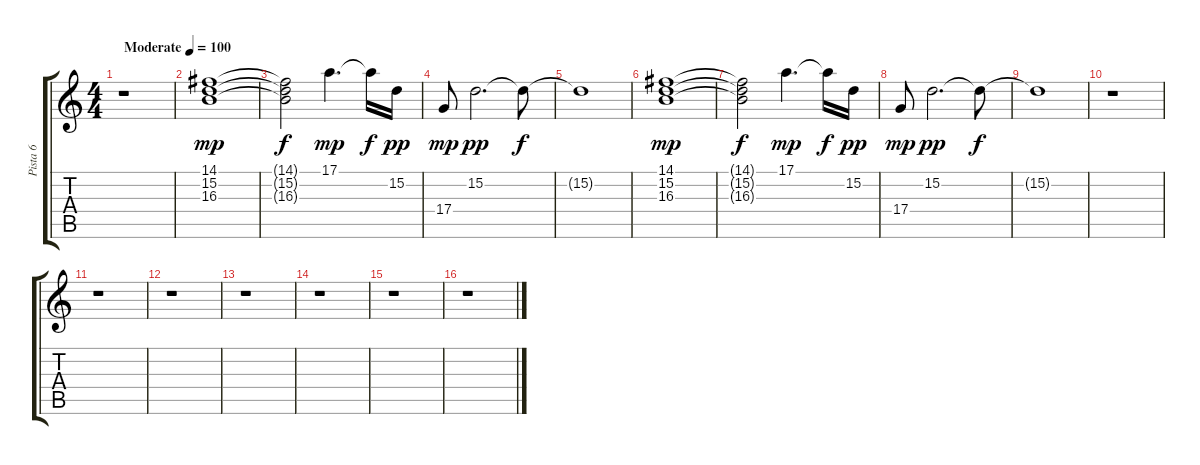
\track ("Pista 6" "Pista 6") {instrument rockorgan}
\staff {score tabs}
\tuning (E4 B3 G3 D3 A2 E2) {hide}
\ts (4 4)
\tempo (100 "Moderate")
\clef g2
\ks c
r.1{dy mp instrument rockorgan} |
(14.1 15.2 16.3).1 |
(14.1{t} 15.2{t} 16.3{t}).2{dy f} 17.1.4{d dy mp} 17.1{t}.16{dy f} 15.2.16{dy pp} |
17.4.8{dy mp} 15.2.2{d dy pp} 15.2{t}.8{dy f} |
15.2{t}.1 |
(14.1 15.2 16.3).1{dy mp} |
(14.1{t} 15.2{t} 16.3{t}).2{dy f} 17.1.4{d dy mp} 17.1{t}.16{dy f} 15.2.16{dy pp} |
17.4.8{dy mp} 15.2.2{d dy pp} 15.2{t}.8{dy f} |
15.2{t}.1 |
r.1 |
r.1 |
r.1 |
r.1 |
r.1 |
r.1 |
r.1
